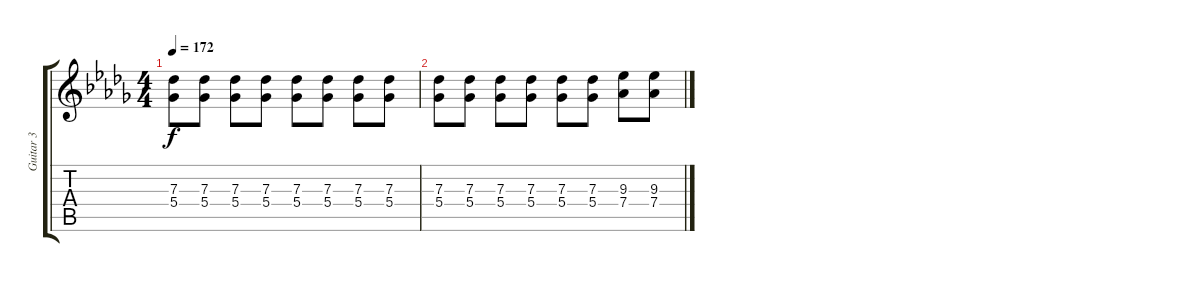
\track ("Guitar 3" "Guitar 3") {instrument distortionguitar}
\staff {score tabs}
\tuning (Eb4 Bb3 Gb3 Db3 Ab2 Eb2) {hide}
\ts (4 4)
\tempo 172
\clef g2
\ks db
(7.3 5.4).8{dy f} (7.3 5.4).8 (7.3 5.4).8 (7.3 5.4).8 (7.3 5.4).8 (7.3 5.4).8 (7.3 5.4).8 (7.3 5.4).8 |
(7.3 5.4).8 (7.3 5.4).8 (7.3 5.4).8 (7.3 5.4).8 (7.3 5.4).8 (7.3 5.4).8 (9.3 7.4).8 (9.3 7.4).8
